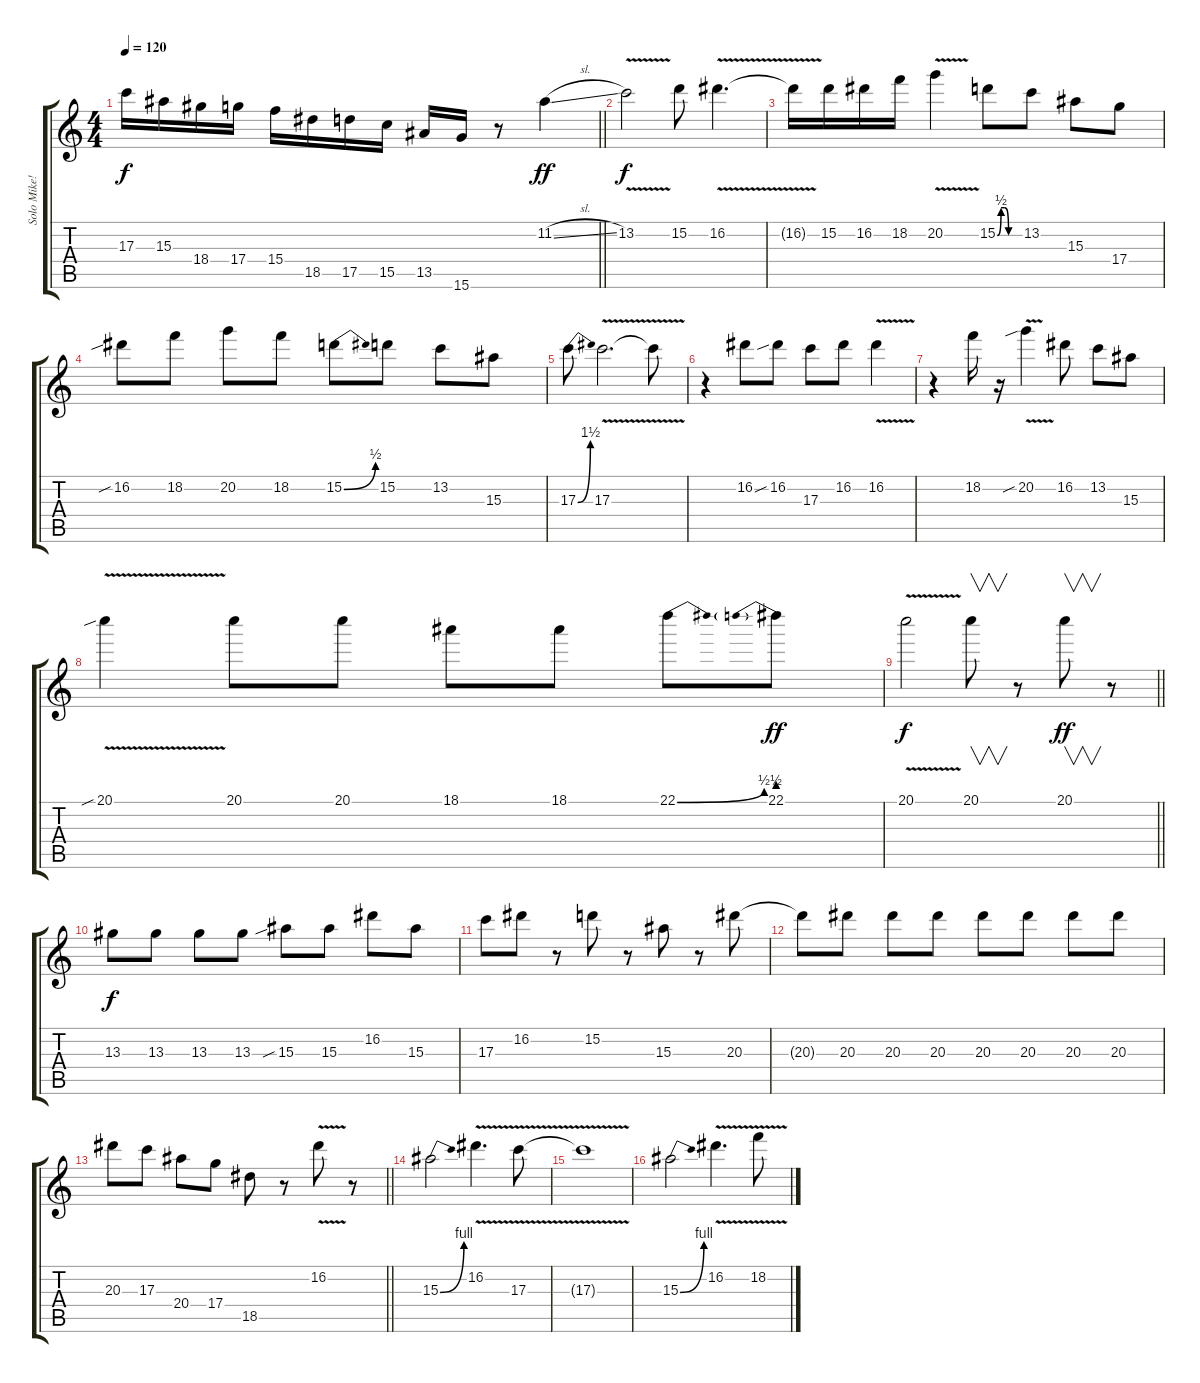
\track ("Solo Mike!" "Solo Mike!") {instrument distortionguitar}
\staff {score tabs}
\tuning (E4 B3 G3 D3 A2 E2) {hide}
\ts (4 4)
\tempo 120
\clef g2
\barLineRight lightlight
\ks c
17.3.16{dy f} 15.3.16 18.4.16 17.4.16 15.4.16 18.5.16 17.5.16 15.5.16 13.5.16 15.6.16 r.8 11.2{sl}.4{dy ff} |
\section ("" "")
13.2{v}.2{dy f} 15.2.8 16.2{v}.4{d} |
16.2{t}.16 15.2.16 16.2.16 18.2.16 20.2{v}.4 15.2{be (custom 0 0 10 2 20 2 30 0 60 0)}.8 13.2.8 15.3.8 17.4.8 |
16.2{sib}.8 18.2.8 20.2.8 18.2.8 15.2{be (bend 0 0 60 2)}.8 15.2.8 13.2.8 15.3.8 |
17.3{be (bend 0 0 60 6)}.8 17.3{v}.2{d} 17.3{t}.8 |
r.4 16.2.8 16.2{sib}.8 17.3.8 16.2.8 16.2{v}.4 |
r.4 18.2.16 r.16 20.2{v sib}.4 16.2.8 13.2.8 15.3.8 |
20.1{v sib}.4 20.1.8 20.1.8 18.1.8 18.1.8 22.1{be (bend 0 0 60 2)}.8 22.1{be (prebend 0 2 60 2)}.8{dy ff} |
\barLineRight lightlight
20.1{v}.2{dy f} 20.1.8{v} r.8 20.1.8{v dy ff} r.8 |
\section ("" "")
13.3.8{dy f} 13.3.8 13.3.8 13.3.8 15.3{sib}.8 15.3.8 16.2.8 15.3.8 |
17.3.8 16.2.8 r.8 15.2.8 r.8 15.3.8 r.8 20.3.8 |
20.3{t}.8 20.3.8 20.3.8 20.3.8 20.3.8 20.3.8 20.3.8 20.3.8 |
\barLineRight lightlight
20.3.8 17.3.8 20.4.8 17.4.8 18.5.8 r.8 16.2{v}.8 r.8 |
\section ("" "")
15.3{be (bend 0 0 60 4)}.2{volume 8} 16.2{v}.4{d} 17.3{v}.8 |
17.3{t}.1 |
15.3{be (bend 0 0 60 4)}.2 16.2{v}.4{d} 18.2{v}.8
